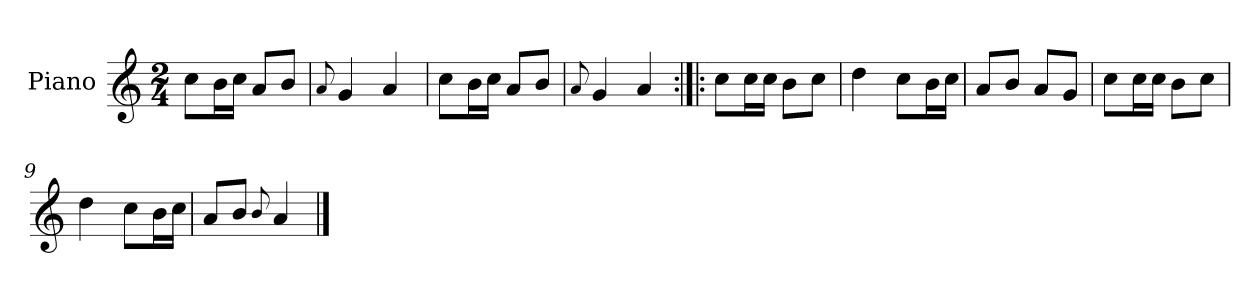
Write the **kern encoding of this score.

**kern
*part1
*staff1
*I"Piano
*I'Pno.
*clefG2
*k[]
*M2/4
=1
8cc\L
16b\L
16cc\JJ
8a/L
8b/J
=2
8qqa/
4g/
4a/
=3
8cc\L
16b\L
16cc\JJ
8a/L
8b/J
=4
8qqa/
4g/
4a/
=5:|!|:
8cc\L
16cc\L
16cc\JJ
8b\L
8cc\J
=6
4dd\
8cc\L
16b\L
16cc\JJ
=7
8a/L
8b/J
8a/L
8g/J
=8
8cc\L
16cc\L
16cc\JJ
8b\L
8cc\J
=9
4dd\
8cc\L
16b\L
16cc\JJ
=10
8a/L
8b/J
8qqb/
4a/
==
*-
